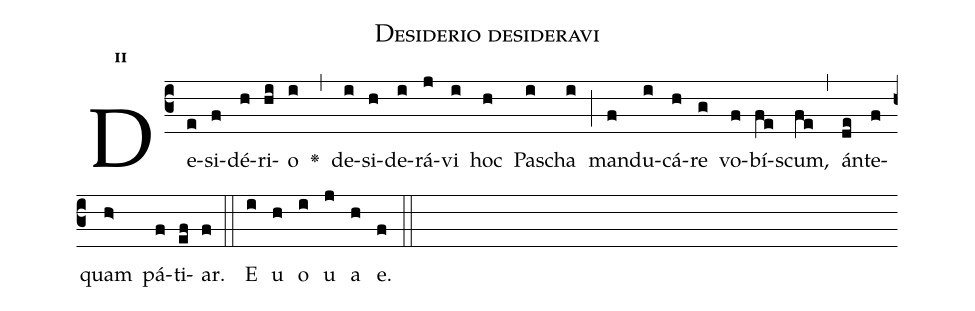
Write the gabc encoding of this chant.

name:Desiderio desideravi;
office-part:Antiphona;
mode:2;
%%
initial-style: 1;
name: Desiderio desideravi
book: Antiphonae & Responsoria/Tomus II, p. 125;
occasion: Hebdomada Sancta Feria V;
office-part: Laudes Ant E;
user-notes: ;
commentary: ;
annotation: 2*a;
centering-scheme: english;
fontsize: 12;
font: OFLSortsMillGoudy;
height: 11;
width: 4.5;
%%
(c3)De(e)si(f)dé(h)ri(hi)o(i) <v>\greheightstar</v>(,) de(i)si(h)de(i)rá(j)vi(i) hoc(h) Pas(i)cha(i) (;) man(f)du(i)cá(h)re(g) vo(f)bí(fe)scum,(fe) (,) án(de)te(f)quam(h>) pá(f)ti(ef)ar.(f) (::)
E(i) u(h) o(i) u(j) a(h) e.(f) (::)
